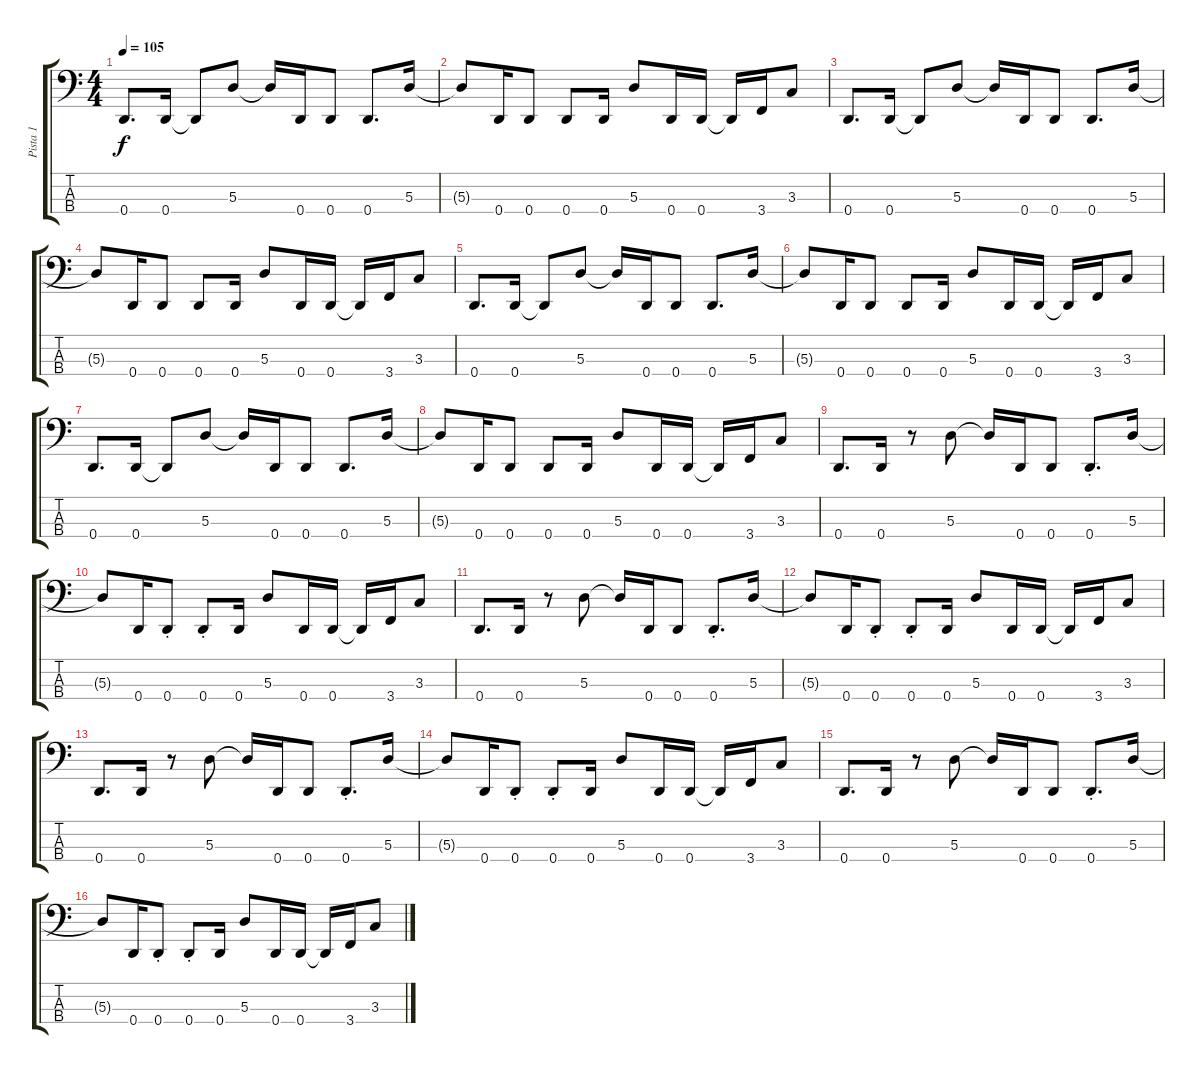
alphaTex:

\track ("Pista 1" "Pista 1") {instrument electricbasspick}
\staff {score tabs}
\tuning (G2 D2 A1 D1) {hide}
\ts (4 4)
\tempo 105
\clef f4
\ks c
0.4.8{d dy f} 0.4.16 0.4{t}.8 5.3.8 5.3{t}.16 0.4.16 0.4.8 0.4.8{d} 5.3.16 |
5.3{t}.8 0.4.16 0.4.8 0.4.8 0.4.16 5.3.8 0.4.16 0.4.16 0.4{t}.16 3.4.16 3.3.8 |
0.4.8{d} 0.4.16 0.4{t}.8 5.3.8 5.3{t}.16 0.4.16 0.4.8 0.4.8{d} 5.3.16 |
5.3{t}.8 0.4.16 0.4.8 0.4.8 0.4.16 5.3.8 0.4.16 0.4.16 0.4{t}.16 3.4.16 3.3.8 |
0.4.8{d} 0.4.16 0.4{t}.8 5.3.8 5.3{t}.16 0.4.16 0.4.8 0.4.8{d} 5.3.16 |
5.3{t}.8 0.4.16 0.4.8 0.4.8 0.4.16 5.3.8 0.4.16 0.4.16 0.4{t}.16 3.4.16 3.3.8 |
0.4.8{d} 0.4.16 0.4{t}.8 5.3.8 5.3{t}.16 0.4.16 0.4.8 0.4.8{d} 5.3.16 |
5.3{t}.8 0.4.16 0.4.8 0.4.8 0.4.16 5.3.8 0.4.16 0.4.16 0.4{t}.16 3.4.16 3.3.8 |
0.4.8{d} 0.4.16 r.8 5.3.8 5.3{t}.16 0.4.16 0.4.8 0.4{st}.8{d} 5.3.16 |
5.3{t}.8 0.4.16 0.4{st}.8 0.4{st}.8 0.4.16 5.3.8 0.4.16 0.4.16 0.4{t}.16 3.4.16 3.3.8 |
0.4.8{d} 0.4.16 r.8 5.3.8 5.3{t}.16 0.4.16 0.4.8 0.4{st}.8{d} 5.3.16 |
5.3{t}.8 0.4.16 0.4{st}.8 0.4{st}.8 0.4.16 5.3.8 0.4.16 0.4.16 0.4{t}.16 3.4.16 3.3.8 |
0.4.8{d} 0.4.16 r.8 5.3.8 5.3{t}.16 0.4.16 0.4.8 0.4{st}.8{d} 5.3.16 |
5.3{t}.8 0.4.16 0.4{st}.8 0.4{st}.8 0.4.16 5.3.8 0.4.16 0.4.16 0.4{t}.16 3.4.16 3.3.8 |
0.4.8{d} 0.4.16 r.8 5.3.8 5.3{t}.16 0.4.16 0.4.8 0.4{st}.8{d} 5.3.16 |
5.3{t}.8 0.4.16 0.4{st}.8 0.4{st}.8 0.4.16 5.3.8 0.4.16 0.4.16 0.4{t}.16 3.4.16 3.3.8
